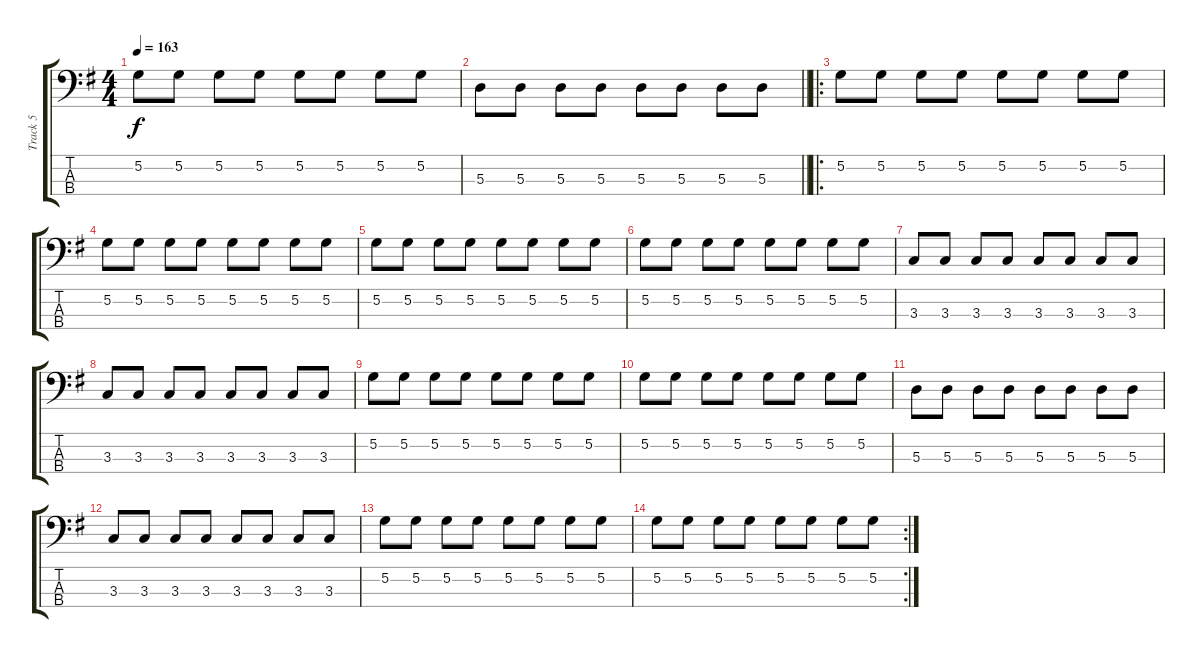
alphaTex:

\track ("Track 5" "Track 5") {instrument electricbassfinger}
\staff {score tabs}
\tuning (G2 D2 A1 E1) {hide}
\ts (4 4)
\tempo 163
\clef f4
\ks g
5.2.8{dy f} 5.2.8 5.2.8 5.2.8 5.2.8 5.2.8 5.2.8 5.2.8 |
\barLineRight lightlight
5.3.8 5.3.8 5.3.8 5.3.8 5.3.8 5.3.8 5.3.8 5.3.8 |
\ro
5.2.8 5.2.8 5.2.8 5.2.8 5.2.8 5.2.8 5.2.8 5.2.8 |
5.2.8 5.2.8 5.2.8 5.2.8 5.2.8 5.2.8 5.2.8 5.2.8 |
5.2.8 5.2.8 5.2.8 5.2.8 5.2.8 5.2.8 5.2.8 5.2.8 |
5.2.8 5.2.8 5.2.8 5.2.8 5.2.8 5.2.8 5.2.8 5.2.8 |
3.3.8 3.3.8 3.3.8 3.3.8 3.3.8 3.3.8 3.3.8 3.3.8 |
3.3.8 3.3.8 3.3.8 3.3.8 3.3.8 3.3.8 3.3.8 3.3.8 |
5.2.8 5.2.8 5.2.8 5.2.8 5.2.8 5.2.8 5.2.8 5.2.8 |
5.2.8 5.2.8 5.2.8 5.2.8 5.2.8 5.2.8 5.2.8 5.2.8 |
5.3.8 5.3.8 5.3.8 5.3.8 5.3.8 5.3.8 5.3.8 5.3.8 |
3.3.8 3.3.8 3.3.8 3.3.8 3.3.8 3.3.8 3.3.8 3.3.8 |
5.2.8 5.2.8 5.2.8 5.2.8 5.2.8 5.2.8 5.2.8 5.2.8 |
\rc 2
5.2.8 5.2.8 5.2.8 5.2.8 5.2.8 5.2.8 5.2.8 5.2.8
